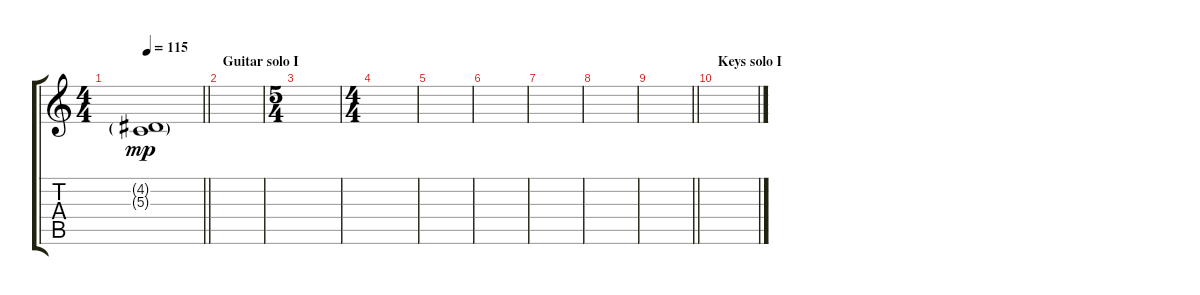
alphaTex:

\track "" {instrument trombone}
\staff {score tabs}
\tuning (E4 B3 G3 D3 A2 E2) {hide}
\ts (4 4)
\tempo 115
\clef g2
\barLineRight lightlight
\ks c
(4.2{g} 5.3{g}).1{dy mp} |
\section ("" "Guitar solo I")
|
\ts (5 4)
|
\ts (4 4)
|
|
|
|
|
\barLineRight lightlight
|
\section ("" "Keys solo I")
